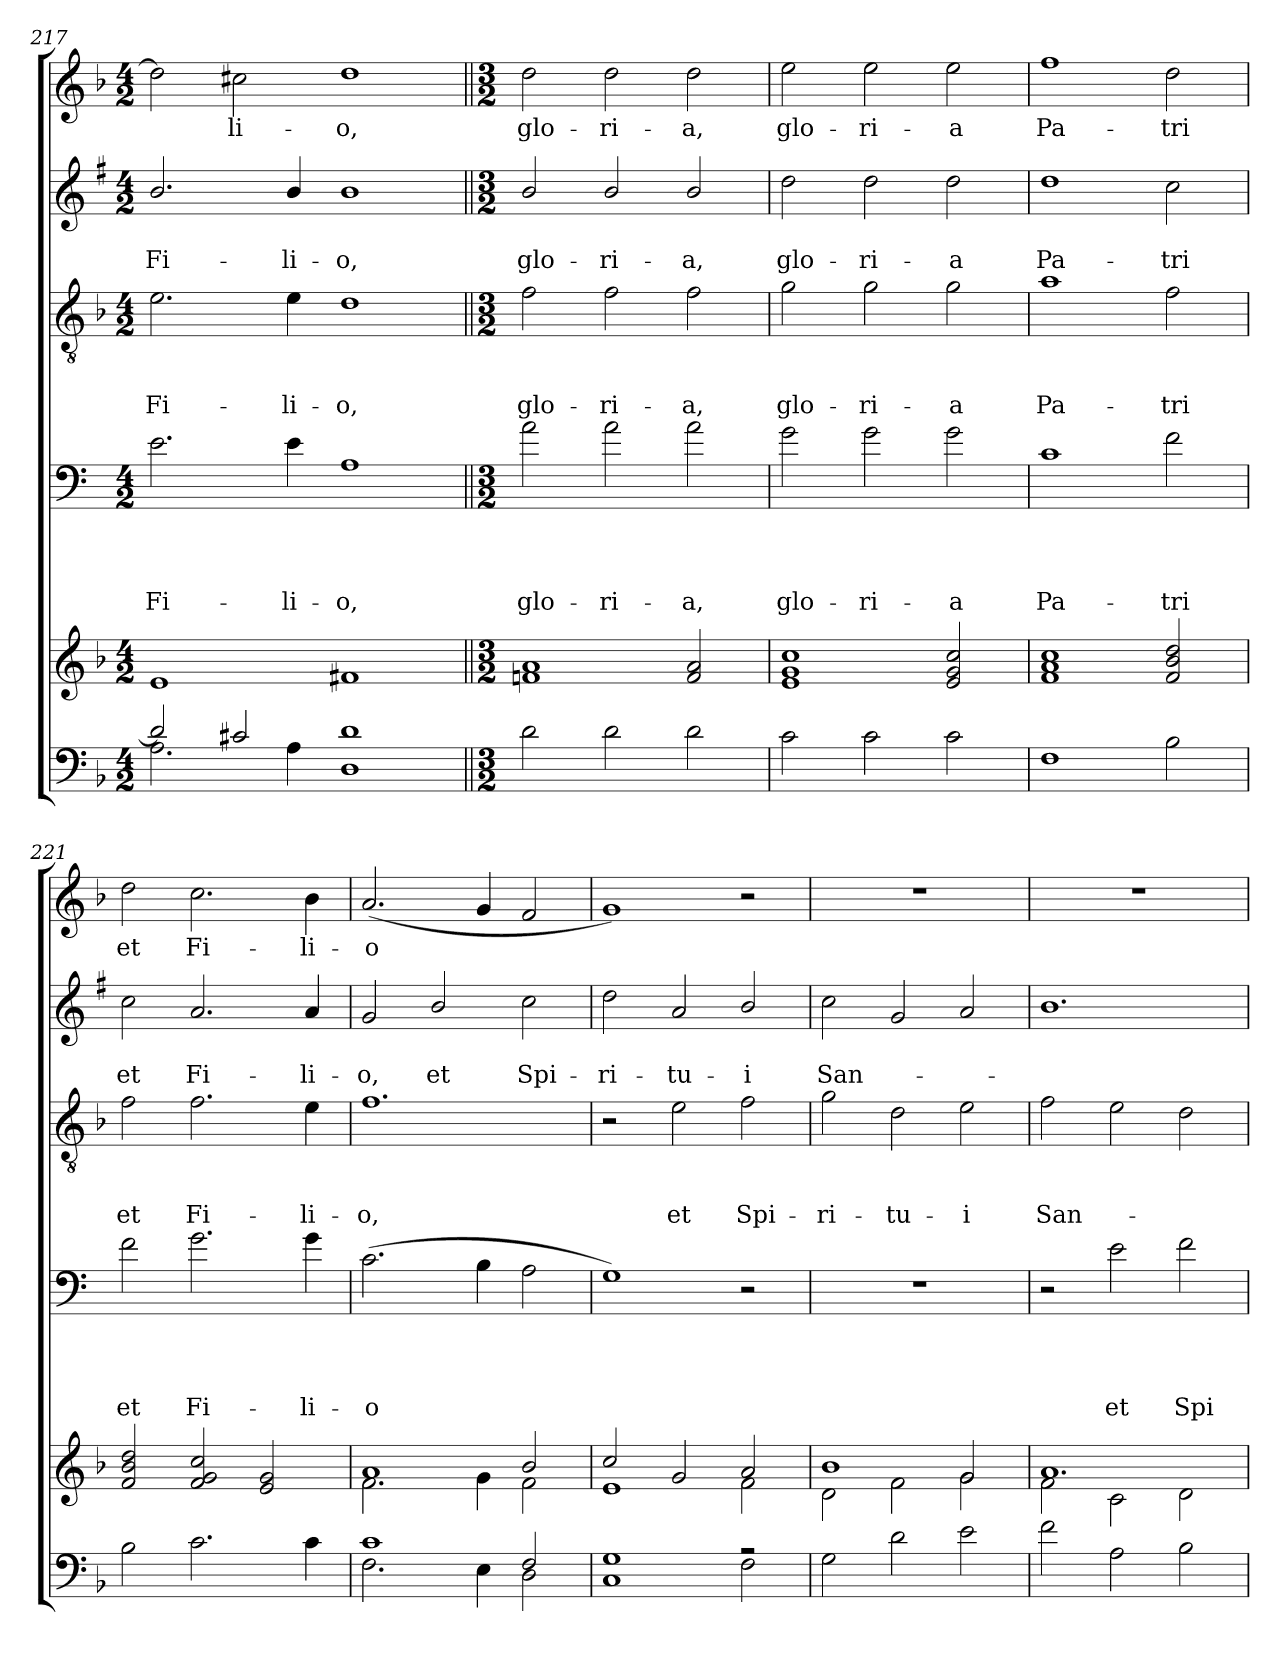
**kern	**kern	**kern	**text	**text	**text	**text	**kern	**text	**text	**text	**kern	**text	**text	**kern	**text
*part5	*part5	*part4	*part4	*part4	*part4	*part4	*part3	*part3	*part3	*part3	*part2	*part2	*part2	*part1	*part1
*staff6	*staff5	*staff4	*staff4	*staff4	*staff4	*staff4	*staff3	*staff3	*staff3	*staff3	*staff2	*staff2	*staff2	*staff1	*staff1
*clefF4	*clefG2	*clefF4	*	*	*	*	*clefGv2	*	*	*	*clefG2	*	*	*clefG2	*
*	*	*ITrd4c7	*	*	*	*	*	*	*	*	*ITrd1c2	*	*	*	*
*k[b-]	*k[b-]	*k[b-]	*	*	*	*	*k[b-]	*	*	*	*k[b-]	*	*	*k[b-]	*
*F:	*F:	*F:	*	*	*	*	*F:	*	*	*	*F:	*	*	*F:	*
*M4/2	*M4/2	*M4/2	*	*	*	*	*M4/2	*	*	*	*M4/2	*	*	*M4/2	*
=217	=217	=217	=217	=217	=217	=217	=217	=217	=217	=217	=217	=217	=217	=217	=217
*^	*	*	*	*	*	*	*	*	*	*	*	*	*	*	*
2d/]	2.A\	1e	2.A\	.	.	.	Fi-	2.e\	.	.	Fi-	2.a/	.	Fi-	2dd\]	.
2c#X/	.	.	.	.	.	.	.	.	.	.	.	.	.	.	2cc#X\	-li-
.	4A\	.	4A\	.	.	.	-li-	4e\	.	.	-li-	4a/	.	-li-	.	.
1d	1D	1f#X	1D	.	.	.	-o,	1d	.	.	-o,	1a	.	-o,	1dd	-o,
*v	*v	*	*	*	*	*	*	*	*	*	*	*	*	*	*	*
=218||	=218||	=218||	=218||	=218||	=218||	=218||	=218||	=218||	=218||	=218||	=218||	=218||	=218||	=218||	=218||
*M3/2	*M3/2	*M3/2	*	*	*	*	*M3/2	*	*	*	*M3/2	*	*	*M3/2	*
2d\	1fn 1a	2d\	.	.	.	glo-	2f\	.	.	glo-	2a/	.	glo-	2dd\	glo-
2d\	.	2d\	.	.	.	-ri-	2f\	.	.	-ri-	2a/	.	-ri-	2dd\	-ri-
2d\	2f/ 2a/	2d\	.	.	.	-a,	2f\	.	.	-a,	2a/	.	-a,	2dd\	-a,
=219	=219	=219	=219	=219	=219	=219	=219	=219	=219	=219	=219	=219	=219	=219	=219
2c\	1e 1g 1cc	2c\	.	.	.	glo-	2g\	.	.	glo-	2cc\	.	glo-	2ee\	glo-
2c\	.	2c\	.	.	.	-ri-	2g\	.	.	-ri-	2cc\	.	-ri-	2ee\	-ri-
2c\	2e/ 2g/ 2cc/	2c\	.	.	.	-a	2g\	.	.	-a	2cc\	.	-a	2ee\	-a
!!LO:PB:g=z
=220	=220	=220	=220	=220	=220	=220	=220	=220	=220	=220	=220	=220	=220	=220	=220
1F	1f 1a 1cc	1F	.	.	.	Pa-	1a	.	.	Pa-	1cc	.	Pa-	1ff	Pa-
2B-\	2f/ 2b-/ 2dd/	2B-\	.	.	.	-tri	2f\	.	.	-tri	2b-\	.	-tri	2dd\	-tri
=221	=221	=221	=221	=221	=221	=221	=221	=221	=221	=221	=221	=221	=221	=221	=221
2B-\	2f/ 2b-/ 2dd/	2B-\	.	.	.	et	2f\	.	.	et	2b-\	.	et	2dd\	et
2.c\	2f/ 2g/ 2cc/	2.c\	.	.	.	Fi-	2.f\	.	.	Fi-	2.g/	.	Fi-	2.cc\	Fi-
.	2e/ 2g/	.	.	.	.	.	.	.	.	.	.	.	.	.	.
4c\	.	4c\	.	.	.	-li-	4e\	.	.	-li-	4g/	.	-li-	4b-\	-li-
=222	=222	=222	=222	=222	=222	=222	=222	=222	=222	=222	=222	=222	=222	=222	=222
*^	*^	*	*	*	*	*	*	*	*	*	*	*	*	*	*
1c	2.F\	1a	2.f\	(2.F\	.	.	.	-o	1.f	.	.	-o,	2f/	.	-o,	(>2.a/	-o
.	.	.	.	.	.	.	.	.	.	.	.	.	2a/	.	et	.	.
.	4E\	.	4g\	4E\	.	.	.	.	.	.	.	.	.	.	.	4g/	.
2F/	2D\	2b-/	2f\	2D\	.	.	.	.	.	.	.	.	2b-\	.	Spi-	2f/	.
=223	=223	=223	=223	=223	=223	=223	=223	=223	=223	=223	=223	=223	=223	=223	=223	=223	=223
1G	1C	2cc/	1e	1C)	.	.	.	.	2r	.	.	.	2cc\	.	-ri-	1g)	.
.	.	2g/	.	.	.	.	.	.	2e\	.	.	et	2g/	.	-tu-	.	.
2rA	2F\	2a/	2f\	2r	.	.	.	.	2f\	.	.	Spi-	2a/	.	-i	2r	.
*v	*v	*	*	*	*	*	*	*	*	*	*	*	*	*	*	*	*
=224	=224	=224	=224	=224	=224	=224	=224	=224	=224	=224	=224	=224	=224	=224	=224	=224
2G\	1b-	2d\	1.r	.	.	.	.	2g\	.	.	-ri-	2b-\	.	San-	1.r	.
2d\	.	2f\	.	.	.	.	.	2d\	.	.	-tu-	2f/	.	.	.	.
2e\	2g/	2g\	.	.	.	.	.	2e\	.	.	-i	2g/	.	.	.	.
=225	=225	=225	=225	=225	=225	=225	=225	=225	=225	=225	=225	=225	=225	=225	=225	=225
2f\	1.a	2f\	2r	.	.	.	.	2f\	.	.	San-	1.a	.	.	1.r	.
2A\	.	2c\	2A\	.	.	.	et	2e\	.	.	.	.	.	.	.	.
2B-\	.	2d\	2B-\	.	.	.	Spi-	2d\	.	.	.	.	.	.	.	.
*	*v	*v	*	*	*	*	*	*	*	*	*	*	*	*	*	*
=	=	=	=	=	=	=	=	=	=	=	=	=	=	=	=
*-	*-	*-	*-	*-	*-	*-	*-	*-	*-	*-	*-	*-	*-	*-	*-
